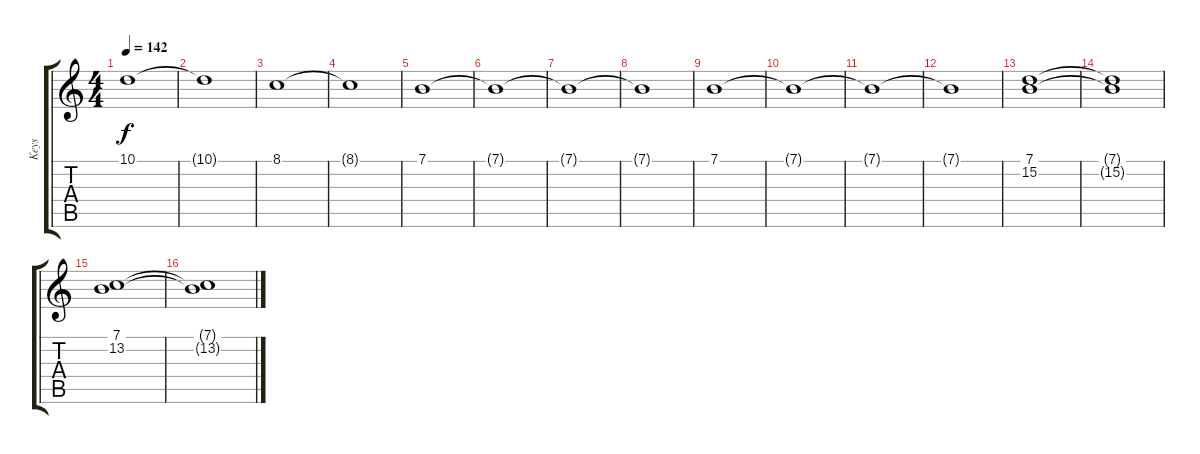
\track ("Keys" "Keys") {instrument pad4choir}
\staff {score tabs}
\tuning (E4 B3 G3 D3 A2 E2) {hide}
\ts (4 4)
\tempo 142
\clef g2
\ks c
10.1.1{dy f instrument pad4choir} |
10.1{t}.1 |
8.1.1 |
8.1{t}.1 |
7.1.1 |
7.1{t}.1 |
7.1{t}.1 |
7.1{t}.1 |
7.1.1 |
7.1{t}.1 |
7.1{t}.1 |
7.1{t}.1 |
(7.1 15.2).1 |
(7.1{t} 15.2{t}).1 |
(7.1 13.2).1 |
(7.1{t} 13.2{t}).1
